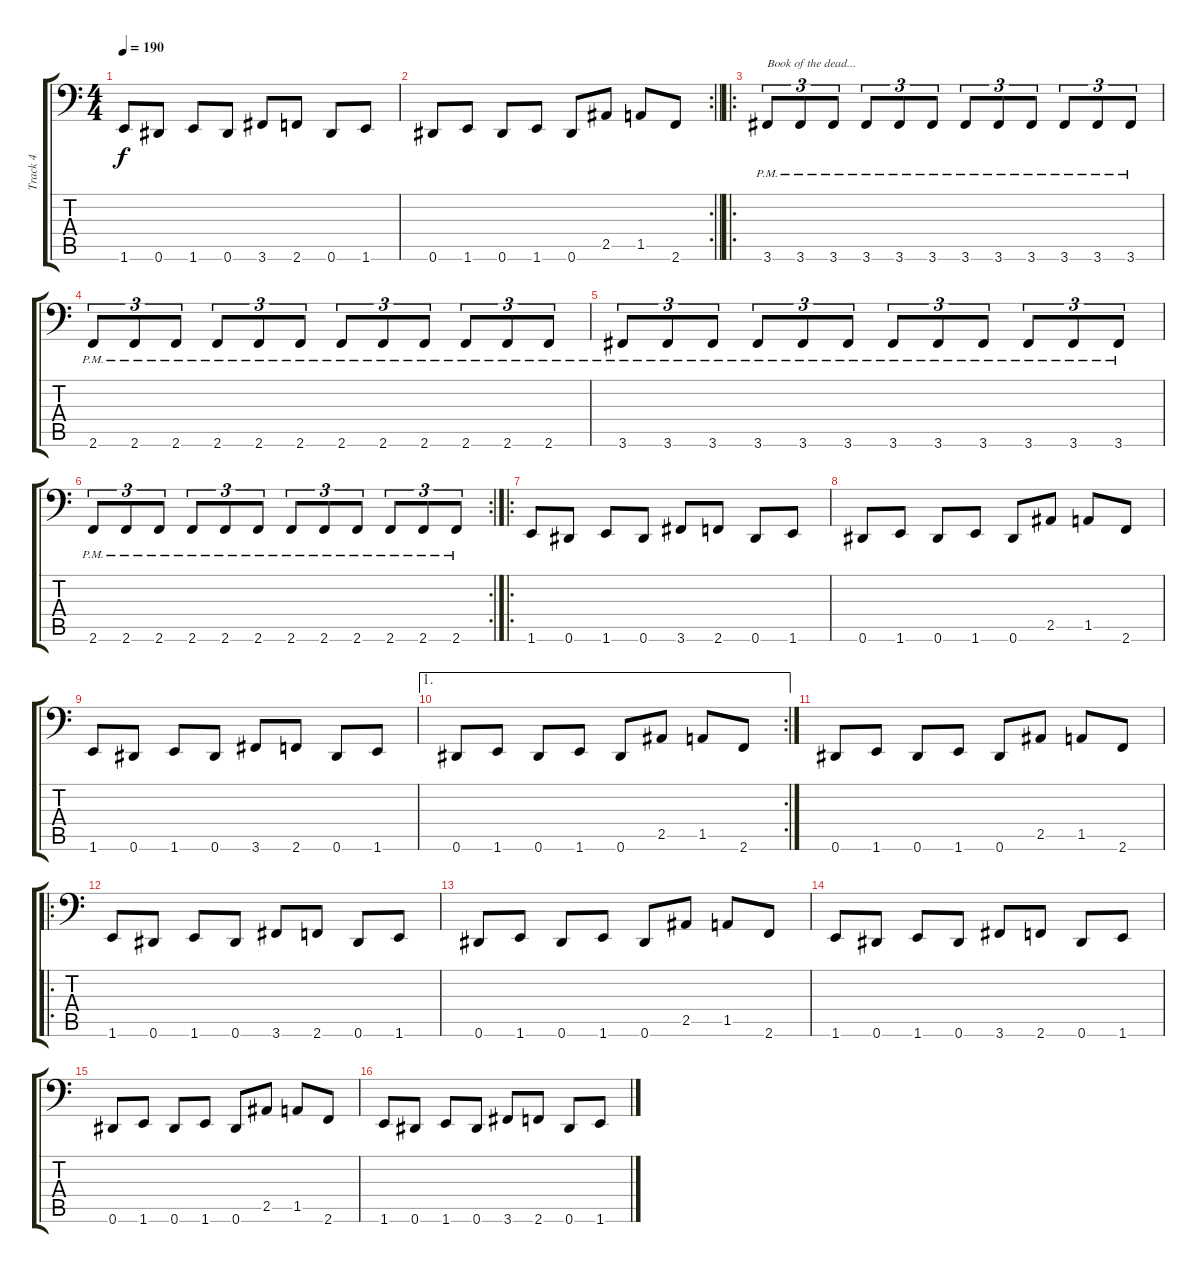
\track ("Track 4" "Track 4") {instrument electricbasspick}
\staff {score tabs}
\tuning (Eb3 Bb2 Gb2 Db2 Ab1 Eb1) {hide}
\ts (4 4)
\tempo 190
\clef f4
\ks c
1.6.8{dy f} 0.6.8 1.6.8 0.6.8 3.6.8 2.6.8 0.6.8 1.6.8 |
\rc 2
\barLineRight lightlight
0.6.8 1.6.8 0.6.8 1.6.8 0.6.8 2.5.8 1.5.8 2.6.8 |
\ro
\section ("" "")
3.6{pm}.8{tu (3 2) txt "Book of the dead..."} 3.6{pm}.8{tu (3 2)} 3.6{pm}.8{tu (3 2)} 3.6{pm}.8{tu (3 2)} 3.6{pm}.8{tu (3 2)} 3.6{pm}.8{tu (3 2)} 3.6{pm}.8{tu (3 2)} 3.6{pm}.8{tu (3 2)} 3.6{pm}.8{tu (3 2)} 3.6{pm}.8{tu (3 2)} 3.6{pm}.8{tu (3 2)} 3.6{pm}.8{tu (3 2)} |
2.6{pm}.8{tu (3 2)} 2.6{pm}.8{tu (3 2)} 2.6{pm}.8{tu (3 2)} 2.6{pm}.8{tu (3 2)} 2.6{pm}.8{tu (3 2)} 2.6{pm}.8{tu (3 2)} 2.6{pm}.8{tu (3 2)} 2.6{pm}.8{tu (3 2)} 2.6{pm}.8{tu (3 2)} 2.6{pm}.8{tu (3 2)} 2.6{pm}.8{tu (3 2)} 2.6{pm}.8{tu (3 2)} |
3.6{pm}.8{tu (3 2)} 3.6{pm}.8{tu (3 2)} 3.6{pm}.8{tu (3 2)} 3.6{pm}.8{tu (3 2)} 3.6{pm}.8{tu (3 2)} 3.6{pm}.8{tu (3 2)} 3.6{pm}.8{tu (3 2)} 3.6{pm}.8{tu (3 2)} 3.6{pm}.8{tu (3 2)} 3.6{pm}.8{tu (3 2)} 3.6{pm}.8{tu (3 2)} 3.6{pm}.8{tu (3 2)} |
\rc 2
2.6{pm}.8{tu (3 2)} 2.6{pm}.8{tu (3 2)} 2.6{pm}.8{tu (3 2)} 2.6{pm}.8{tu (3 2)} 2.6{pm}.8{tu (3 2)} 2.6{pm}.8{tu (3 2)} 2.6{pm}.8{tu (3 2)} 2.6{pm}.8{tu (3 2)} 2.6{pm}.8{tu (3 2)} 2.6{pm}.8{tu (3 2)} 2.6{pm}.8{tu (3 2)} 2.6{pm}.8{tu (3 2)} |
\ro
1.6.8 0.6.8 1.6.8 0.6.8 3.6.8 2.6.8 0.6.8 1.6.8 |
0.6.8 1.6.8 0.6.8 1.6.8 0.6.8 2.5.8 1.5.8 2.6.8 |
1.6.8 0.6.8 1.6.8 0.6.8 3.6.8 2.6.8 0.6.8 1.6.8 |
\ae 1
\rc 2
0.6.8 1.6.8 0.6.8 1.6.8 0.6.8 2.5.8 1.5.8 2.6.8 |
0.6.8 1.6.8 0.6.8 1.6.8 0.6.8 2.5.8 1.5.8 2.6.8 |
\ro
1.6.8 0.6.8 1.6.8 0.6.8 3.6.8 2.6.8 0.6.8 1.6.8 |
0.6.8 1.6.8 0.6.8 1.6.8 0.6.8 2.5.8 1.5.8 2.6.8 |
1.6.8 0.6.8 1.6.8 0.6.8 3.6.8 2.6.8 0.6.8 1.6.8 |
0.6.8 1.6.8 0.6.8 1.6.8 0.6.8 2.5.8 1.5.8 2.6.8 |
1.6.8 0.6.8 1.6.8 0.6.8 3.6.8 2.6.8 0.6.8 1.6.8
